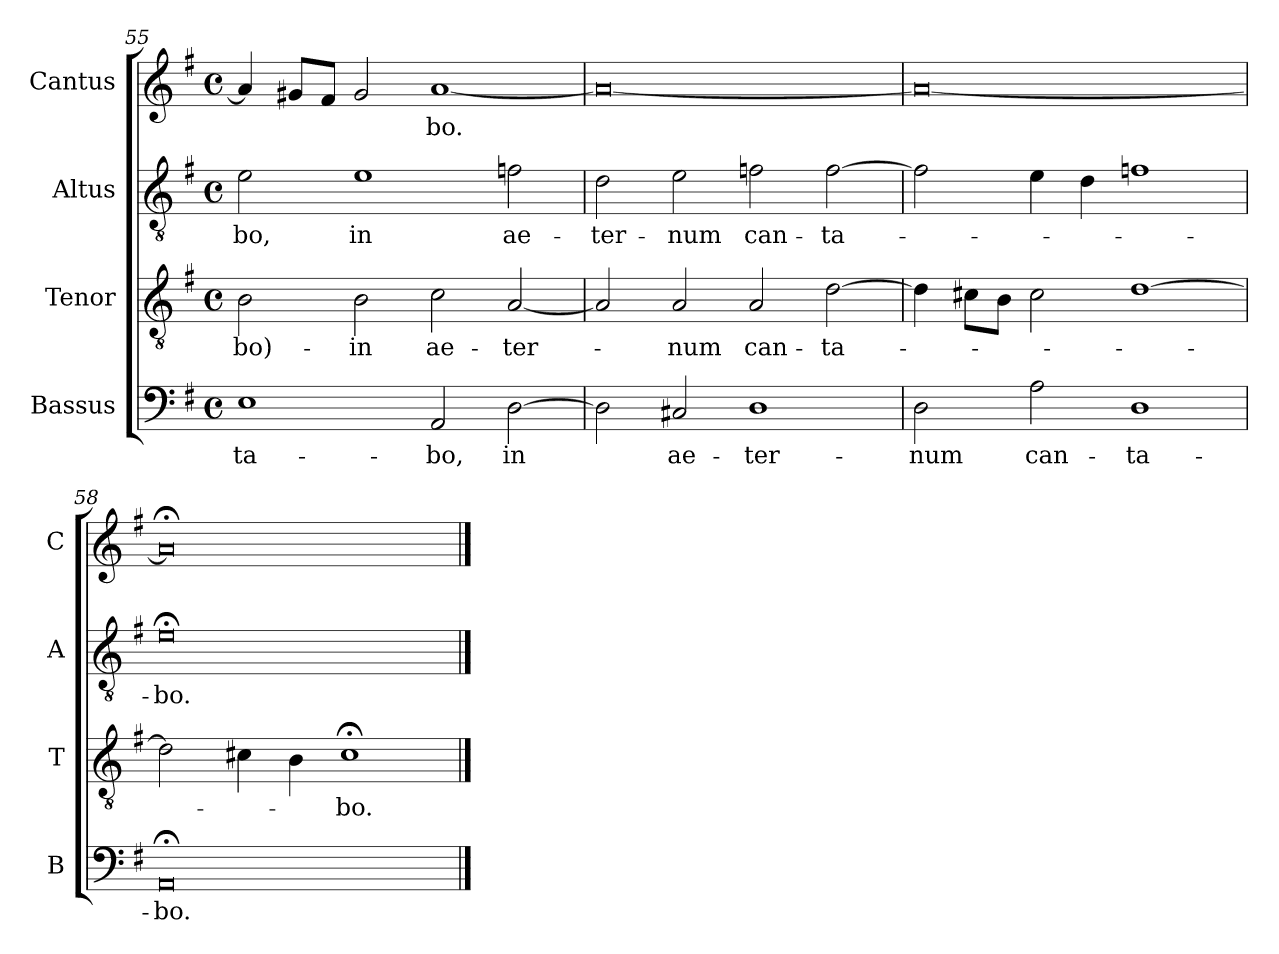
**kern	**text	**kern	**text	**kern	**text	**kern	**text
*part4	*part4	*part3	*part3	*part2	*part2	*part1	*part1
*staff4	*staff4	*staff3	*staff3	*staff2	*staff2	*staff1	*staff1
*I"Bassus	*	*I"Tenor	*	*I"Altus	*	*I"Cantus	*
*I'B	*	*I'T	*	*I'A	*	*I'C	*
!!LO:LB:g=z
*clefF4	*	*clefGv2	*	*clefGv2	*	*clefG2	*
*k[f#]	*	*k[f#]	*	*k[f#]	*	*k[f#]	*
*G:	*	*G:	*	*G:	*	*G:	*
*M4/4	*	*M4/4	*	*M4/4	*	*M4/4	*
*met(c)	*	*met(c)	*	*met(c)	*	*met(c)	*
=55	=55	=55	=55	=55	=55	=55	=55
!	!LO:LY:b	!	!LO:LY:b	!	!LO:LY:b	!	!
1E	-ta-	2B\	-bo)-	2e\	-bo,	4a/]	.
.	.	.	.	.	.	8g#X/L	.
.	.	.	.	.	.	8f#/J	.
!	!	!	!LO:LY:b	!	!LO:LY:b	!	!
.	.	2B\	-in	1e	in	2g#/	.
!	!LO:LY:b	!	!LO:LY:b	!	!	!	!LO:LY:b
2AA/	-bo,	2c\	ae-	.	.	[1a	-bo.
!	!LO:LY:b	!	!LO:LY:b	!	!LO:LY:b	!	!
[2D\	in	[2A/	-ter-	2fn\	ae-	.	.
=56	=56	=56	=56	=56	=56	=56	=56
!	!	!	!	!	!LO:LY:b	!	!
2D\]	.	2A/]	.	2d\	-ter-	0a_	.
!	!LO:LY:b	!	!LO:LY:b	!	!LO:LY:b	!	!
2C#X/	ae-	2A/	-num	2e\	-num	.	.
!	!LO:LY:b	!	!LO:LY:b	!	!LO:LY:b	!	!
1D	-ter-	2A/	can-	2fn\	can-	.	.
!	!	!	!LO:LY:b	!	!LO:LY:b	!	!
.	.	[2d\	-ta-	[2f\	-ta-	.	.
=57	=57	=57	=57	=57	=57	=57	=57
!	!LO:LY:b	!	!	!	!	!	!
2D\	-num	4d\]	.	2f\]	.	0a_	.
.	.	8c#X\L	.	.	.	.	.
.	.	8B\J	.	.	.	.	.
!	!LO:LY:b	!	!	!	!	!	!
2A\	can-	2c#\	.	4e\	.	.	.
.	.	.	.	4d\	.	.	.
!	!LO:LY:b	!	!	!	!	!	!
1D	-ta-	[1d	.	1fn	.	.	.
=58	=58	=58	=58	=58	=58	=58	=58
!	!LO:LY:b	!	!	!	!LO:LY:b	!	!
0AA;<	-bo.	2d\]	.	0e;<	-bo.	0a;<]	.
.	.	4c#X\	.	.	.	.	.
.	.	4B\	.	.	.	.	.
!	!	!	!LO:LY:b	!	!	!	!
.	.	1c#;<	-bo.	.	.	.	.
==	==	==	==	==	==	==	==
*-	*-	*-	*-	*-	*-	*-	*-
